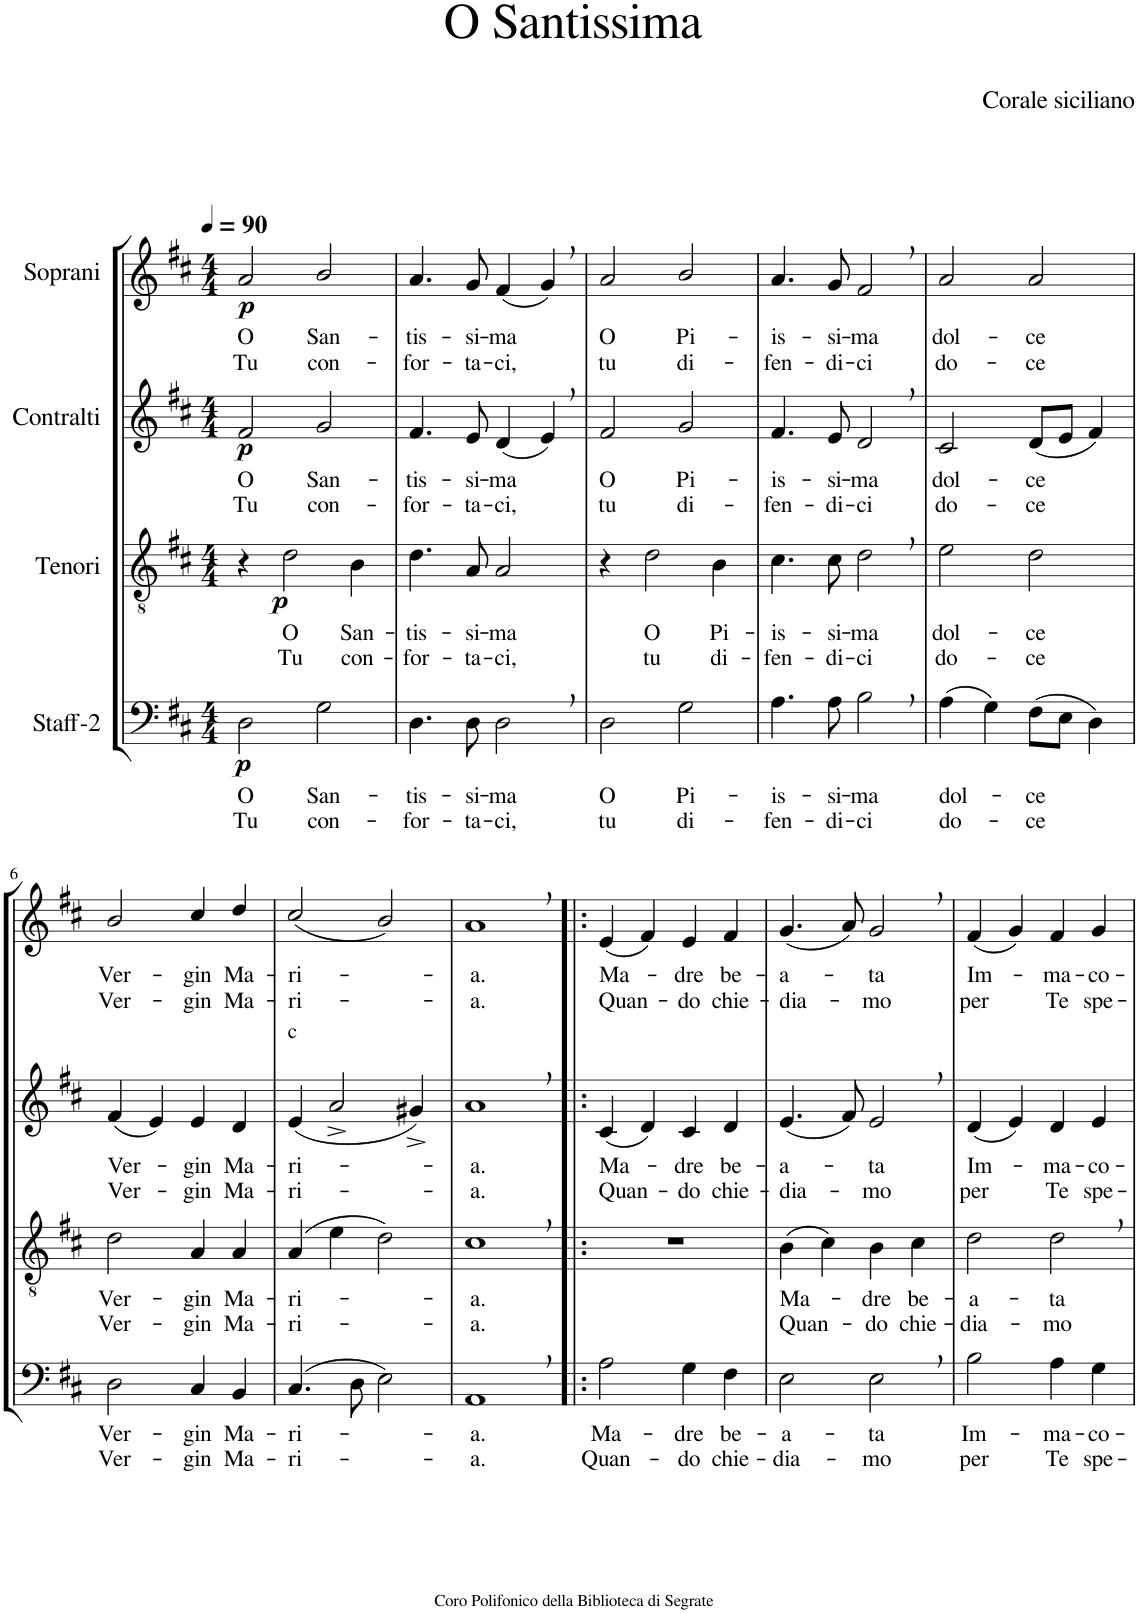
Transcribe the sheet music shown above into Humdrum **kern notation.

**kern	**text	**text	**dynam	**kern	**text	**text	**dynam	**kern	**text	**text	**dynam	**kern	**text	**text	**dynam
*part4	*part4	*part4	*part4	*part3	*part3	*part3	*part3	*part2	*part2	*part2	*part2	*part1	*part1	*part1	*part1
*staff4	*staff4	*staff4	*staff4	*staff3	*staff3	*staff3	*staff3	*staff2	*staff2	*staff2	*staff2	*staff1	*staff1	*staff1	*staff1
*I"Staff-2	*	*	*	*I"Tenori	*	*	*	*I"Contralti	*	*	*	*I"Soprani	*	*	*
*clefF4	*	*	*	*clefGv2	*	*	*	*clefG2	*	*	*	*clefG2	*	*	*
*k[f#c#]	*	*	*	*k[f#c#]	*	*	*	*k[f#c#]	*	*	*	*k[f#c#]	*	*	*
*D:	*	*	*	*D:	*	*	*	*D:	*	*	*	*D:	*	*	*
*M4/4	*	*	*	*M4/4	*	*	*	*M4/4	*	*	*	*M4/4	*	*	*
*MM90	*	*	*	*MM90	*	*	*	*MM90	*	*	*	*MM90	*	*	*
=1	=1	=1	=1	=1	=1	=1	=1	=1	=1	=1	=1	=1	=1	=1	=1
!	!LO:LY:b	!LO:LY:b	!LO:DY:b	!	!	!	!	!	!LO:LY:b	!LO:LY:b	!LO:DY:b	!	!LO:LY:b	!LO:LY:b	!LO:DY:b
2D\	O	Tu	p	4r	.	.	.	2f#/	O	Tu	p	2a/	O	Tu	p
!	!	!	!	!	!LO:LY:b	!LO:LY:b	!LO:DY:b	!	!	!	!	!	!	!	!
.	.	.	.	2d\	O	Tu	p	.	.	.	.	.	.	.	.
!	!LO:LY:b	!LO:LY:b	!	!	!	!	!	!	!LO:LY:b	!LO:LY:b	!	!	!LO:LY:b	!LO:LY:b	!
2G\	San-	con-	.	.	.	.	.	2g/	San-	con-	.	2b/	San-	con-	.
!	!	!	!	!	!LO:LY:b	!LO:LY:b	!	!	!	!	!	!	!	!	!
.	.	.	.	4B\	San-	con-	.	.	.	.	.	.	.	.	.
=2	=2	=2	=2	=2	=2	=2	=2	=2	=2	=2	=2	=2	=2	=2	=2
!	!LO:LY:b	!LO:LY:b	!	!	!LO:LY:b	!LO:LY:b	!	!	!LO:LY:b	!LO:LY:b	!	!	!LO:LY:b	!LO:LY:b	!
4.D\	-tis-	-for-	.	4.d\	-tis-	-for-	.	4.f#/	-tis-	-for-	.	4.a/	-tis-	-for-	.
!	!LO:LY:b	!LO:LY:b	!	!	!LO:LY:b	!LO:LY:b	!	!	!LO:LY:b	!LO:LY:b	!	!	!LO:LY:b	!LO:LY:b	!
8D\	-si-	-ta-	.	8A/	-si-	-ta-	.	8e/	-si-	-ta-	.	8g/	-si-	-ta-	.
!	!LO:LY:b	!LO:LY:b	!	!	!LO:LY:b	!LO:LY:b	!	!	!LO:LY:b	!LO:LY:b	!	!	!LO:LY:b	!LO:LY:b	!
2D,\	-ma	-ci,	.	2A/	-ma	-ci,	.	(4d/	-ma	-ci,	.	(4f#/	-ma	-ci,	.
.	.	.	.	.	.	.	.	4e,/)	.	.	.	4g,/)	.	.	.
=3	=3	=3	=3	=3	=3	=3	=3	=3	=3	=3	=3	=3	=3	=3	=3
!	!LO:LY:b	!LO:LY:b	!	!	!	!	!	!	!LO:LY:b	!LO:LY:b	!	!	!LO:LY:b	!LO:LY:b	!
2D\	O	tu	.	4r	.	.	.	2f#/	O	tu	.	2a/	O	tu	.
!	!	!	!	!	!LO:LY:b	!LO:LY:b	!	!	!	!	!	!	!	!	!
.	.	.	.	2d\	O	tu	.	.	.	.	.	.	.	.	.
!	!LO:LY:b	!LO:LY:b	!	!	!	!	!	!	!LO:LY:b	!LO:LY:b	!	!	!LO:LY:b	!LO:LY:b	!
2G\	Pi-	di-	.	.	.	.	.	2g/	Pi-	di-	.	2b/	Pi-	di-	.
!	!	!	!	!	!LO:LY:b	!LO:LY:b	!	!	!	!	!	!	!	!	!
.	.	.	.	4B\	Pi-	di-	.	.	.	.	.	.	.	.	.
=4	=4	=4	=4	=4	=4	=4	=4	=4	=4	=4	=4	=4	=4	=4	=4
!	!LO:LY:b	!LO:LY:b	!	!	!LO:LY:b	!LO:LY:b	!	!	!LO:LY:b	!LO:LY:b	!	!	!LO:LY:b	!LO:LY:b	!
4.A\	-is-	-fen-	.	4.c#\	-is-	-fen-	.	4.f#/	-is-	-fen-	.	4.a/	-is-	-fen-	.
!	!LO:LY:b	!LO:LY:b	!	!	!LO:LY:b	!LO:LY:b	!	!	!LO:LY:b	!LO:LY:b	!	!	!LO:LY:b	!LO:LY:b	!
8A\	-si-	-di-	.	8c#\	-si-	-di-	.	8e/	-si-	-di-	.	8g/	-si-	-di-	.
!	!LO:LY:b	!LO:LY:b	!	!	!LO:LY:b	!LO:LY:b	!	!	!LO:LY:b	!LO:LY:b	!	!	!LO:LY:b	!LO:LY:b	!
2B,\	-ma	-ci	.	2d,\	-ma	-ci	.	2d,/	-ma	-ci	.	2f#,/	-ma	-ci	.
=5	=5	=5	=5	=5	=5	=5	=5	=5	=5	=5	=5	=5	=5	=5	=5
!	!LO:LY:b	!LO:LY:b	!	!	!LO:LY:b	!LO:LY:b	!	!	!LO:LY:b	!LO:LY:b	!	!	!LO:LY:b	!LO:LY:b	!
(4A\	dol-	do-	.	2e\	dol-	do-	.	2c#/	dol-	do-	.	2a/	dol-	do-	.
4G\)	.	.	.	.	.	.	.	.	.	.	.	.	.	.	.
!	!LO:LY:b	!LO:LY:b	!	!	!LO:LY:b	!LO:LY:b	!	!	!LO:LY:b	!LO:LY:b	!	!	!LO:LY:b	!LO:LY:b	!
(8F#\L	-ce	-ce	.	2d\	-ce	-ce	.	(8d/L	-ce	-ce	.	2a/	-ce	-ce	.
8E\J	.	.	.	.	.	.	.	8e/J	.	.	.	.	.	.	.
4D\)	.	.	.	.	.	.	.	4f#/)	.	.	.	.	.	.	.
!!LO:LB:g=z
=6	=6	=6	=6	=6	=6	=6	=6	=6	=6	=6	=6	=6	=6	=6	=6
!	!LO:LY:b	!LO:LY:b	!	!	!LO:LY:b	!LO:LY:b	!	!	!LO:LY:b	!LO:LY:b	!	!	!LO:LY:b	!LO:LY:b	!
2D\	Ver-	Ver-	.	2d\	Ver-	Ver-	.	(4f#/	Ver-	Ver-	.	2b/	Ver-	Ver-	.
.	.	.	.	.	.	.	.	4e/)	.	.	.	.	.	.	.
!	!LO:LY:b	!LO:LY:b	!	!	!LO:LY:b	!LO:LY:b	!	!	!LO:LY:b	!LO:LY:b	!	!	!LO:LY:b	!LO:LY:b	!
4C#/	-gin	-gin	.	4A/	-gin	-gin	.	4e/	-gin	-gin	.	4cc#/	-gin	-gin	.
!	!LO:LY:b	!LO:LY:b	!	!	!LO:LY:b	!LO:LY:b	!	!	!LO:LY:b	!LO:LY:b	!	!	!LO:LY:b	!LO:LY:b	!
4BB/	Ma-	Ma-	.	4A/	Ma-	Ma-	.	4d/	Ma-	Ma-	.	4dd/	Ma-	Ma-	.
=7	=7	=7	=7	=7	=7	=7	=7	=7	=7	=7	=7	=7	=7	=7	=7
!	!	!	!	!	!	!	!	!LO:TX:a:t=c	!	!	!	!	!	!	!
!	!LO:LY:b	!LO:LY:b	!	!	!LO:LY:b	!LO:LY:b	!	!	!LO:LY:b	!LO:LY:b	!	!	!LO:LY:b	!LO:LY:b	!
(4.C#/	-ri-	-ri-	.	(4A/	-ri-	-ri-	.	(4e/	-ri-	-ri-	.	(2cc#/	-ri-	-ri-	.
.	.	.	.	4e\	.	.	.	2a^/	.	.	.	.	.	.	.
8D\	.	.	.	.	.	.	.	.	.	.	.	.	.	.	.
2E\)	.	.	.	2d\)	.	.	.	.	.	.	.	2b/)	.	.	.
.	.	.	.	.	.	.	.	4g#X^/)	.	.	.	.	.	.	.
=8	=8	=8	=8	=8	=8	=8	=8	=8	=8	=8	=8	=8	=8	=8	=8
!	!LO:LY:b	!LO:LY:b	!	!	!LO:LY:b	!LO:LY:b	!	!	!LO:LY:b	!LO:LY:b	!	!	!LO:LY:b	!LO:LY:b	!
1AA,	-a.	-a.	.	1c#,	-a.	-a.	.	1a,	-a.	-a.	.	1a,	-a.	-a.	.
=9!|:	=9!|:	=9!|:	=9!|:	=9!|:	=9!|:	=9!|:	=9!|:	=9!|:	=9!|:	=9!|:	=9!|:	=9!|:	=9!|:	=9!|:	=9!|:
!	!LO:LY:b	!LO:LY:b	!	!	!	!	!	!	!LO:LY:b	!LO:LY:b	!	!	!LO:LY:b	!LO:LY:b	!
2A\	Ma-	Quan-	.	1r	.	.	.	(4c#/	Ma-	Quan-	.	(4e/	Ma-	Quan-	.
.	.	.	.	.	.	.	.	4d/)	.	.	.	4f#/)	.	.	.
!	!LO:LY:b	!LO:LY:b	!	!	!	!	!	!	!LO:LY:b	!LO:LY:b	!	!	!LO:LY:b	!LO:LY:b	!
4G\	-dre	-do	.	.	.	.	.	4c#/	-dre	-do	.	4e/	-dre	-do	.
!	!LO:LY:b	!LO:LY:b	!	!	!	!	!	!	!LO:LY:b	!LO:LY:b	!	!	!LO:LY:b	!LO:LY:b	!
4F#\	be-	chie-	.	.	.	.	.	4d/	be-	chie-	.	4f#/	be-	chie-	.
=10	=10	=10	=10	=10	=10	=10	=10	=10	=10	=10	=10	=10	=10	=10	=10
!	!LO:LY:b	!LO:LY:b	!	!	!LO:LY:b	!LO:LY:b	!	!	!LO:LY:b	!LO:LY:b	!	!	!LO:LY:b	!LO:LY:b	!
2E\	-a-	-dia-	.	(4B\	Ma-	Quan-	.	(4.e/	-a-	-dia-	.	(4.g/	-a-	-dia-	.
.	.	.	.	4c#\)	.	.	.	.	.	.	.	.	.	.	.
.	.	.	.	.	.	.	.	8f#/)	.	.	.	8a/)	.	.	.
!	!LO:LY:b	!LO:LY:b	!	!	!LO:LY:b	!LO:LY:b	!	!	!LO:LY:b	!LO:LY:b	!	!	!LO:LY:b	!LO:LY:b	!
2E,\	-ta	-mo	.	4B\	-dre	-do	.	2e,/	-ta	-mo	.	2g,/	-ta	-mo	.
!	!	!	!	!	!LO:LY:b	!LO:LY:b	!	!	!	!	!	!	!	!	!
.	.	.	.	4c#\	be-	chie-	.	.	.	.	.	.	.	.	.
=11	=11	=11	=11	=11	=11	=11	=11	=11	=11	=11	=11	=11	=11	=11	=11
!	!LO:LY:b	!LO:LY:b	!	!	!LO:LY:b	!LO:LY:b	!	!	!LO:LY:b	!LO:LY:b	!	!	!LO:LY:b	!LO:LY:b	!
2B\	Im-	per	.	2d\	-a-	-dia-	.	(4d/	Im-	per	.	(4f#/	Im-	per	.
.	.	.	.	.	.	.	.	4e/)	.	.	.	4g/)	.	.	.
!	!LO:LY:b	!LO:LY:b	!	!	!LO:LY:b	!LO:LY:b	!	!	!LO:LY:b	!LO:LY:b	!	!	!LO:LY:b	!LO:LY:b	!
4A\	-ma-	Te	.	2d,\	-ta	-mo	.	4d/	-ma-	Te	.	4f#/	-ma-	Te	.
!	!LO:LY:b	!LO:LY:b	!	!	!	!	!	!	!LO:LY:b	!LO:LY:b	!	!	!LO:LY:b	!LO:LY:b	!
4G\	-co-	spe-	.	.	.	.	.	4e/	-co-	spe-	.	4g/	-co-	spe-	.
=	=	=	=	=	=	=	=	=	=	=	=	=	=	=	=
*-	*-	*-	*-	*-	*-	*-	*-	*-	*-	*-	*-	*-	*-	*-	*-
